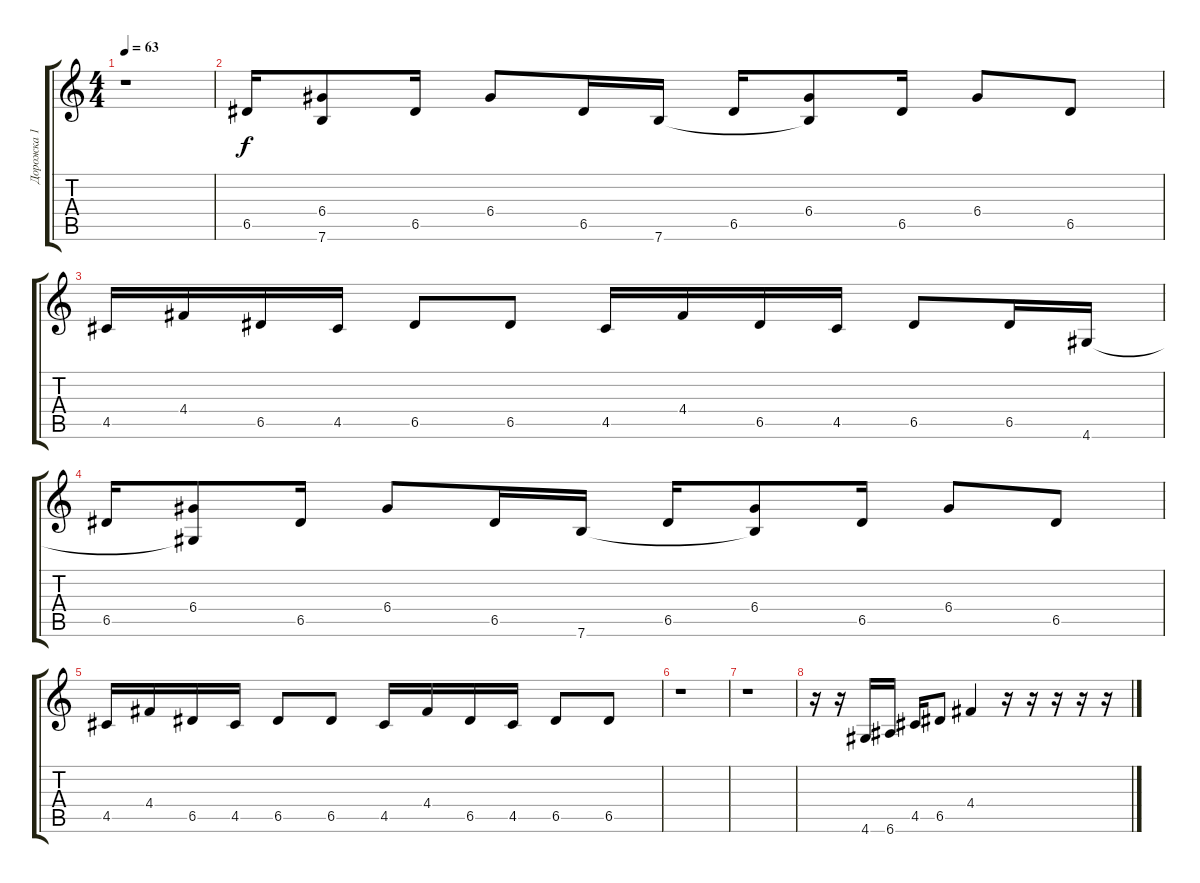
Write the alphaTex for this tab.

\track ("Дорожка 1" "Дорожка 1") {instrument acousticguitarsteel}
\staff {score tabs}
\tuning (E4 B3 G3 D3 A2 E2) {hide}
\ts (4 4)
\tempo 63
\clef g2
\ks c
r.1{dy f} |
6.5.16 (6.4 7.6{t}).8 6.5.16 6.4.8 6.5.16 7.6.16 6.5.16 (6.4 7.6{t}).8 6.5.16 6.4.8 6.5.8 |
4.5.16 4.4.16 6.5.16 4.5.16 6.5.8 6.5.8 4.5.16 4.4.16 6.5.16 4.5.16 6.5.8 6.5.16 4.6.16 |
6.5.16 (6.4 4.6{t}).8 6.5.16 6.4.8 6.5.16 7.6.16 6.5.16 (6.4 7.6{t}).8 6.5.16 6.4.8 6.5.8 |
4.5.16 4.4.16 6.5.16 4.5.16 6.5.8 6.5.8 4.5.16 4.4.16 6.5.16 4.5.16 6.5.8 6.5.8 |
r.1 |
r.1 |
r.16 r.16 4.6.16 6.6.16 4.5.16 6.5.8 4.4.4 r.16 r.16 r.16 r.16 r.16
